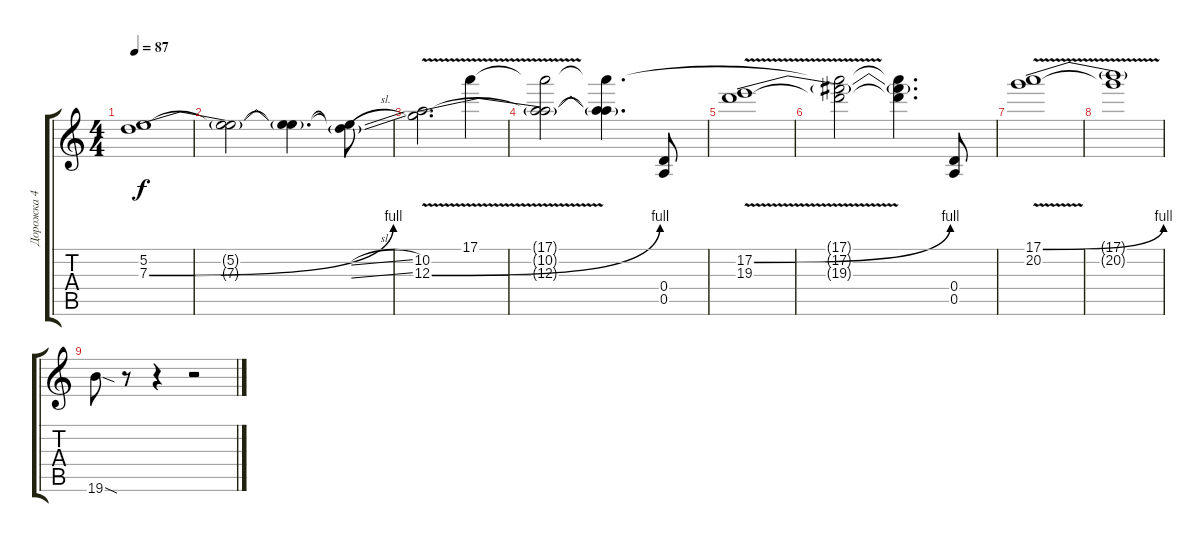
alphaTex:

\track ("Дорожка 4" "Дорожка 4") {instrument distortionguitar}
\staff {score tabs}
\tuning (E4 B3 G3 D3 A2 E2) {hide}
\ts (4 4)
\tempo 87
\clef g2
\ks c
(5.2 7.3{be (bend 0 0 60 4)}).1{dy f} |
(5.2{t} 7.3{t}).2 (5.2{t} 7.3{t}).4{d} (5.2{sl t} 7.3{sl t}).8 |
(10.2{v} 12.3{be (bend 0 0 60 4) v}).2{d} 17.1{v}.4 |
(17.1{t} 10.2{t} 12.3{t}).2 (17.1{t} 10.2{t} 12.3{t}).4{d} (0.4 0.5).8 |
(17.2{be (bend 0 0 60 4) v} 19.3{v}).1 |
(17.1{t} 17.2{t} 19.3{t}).2 (17.1{t} 17.2{t} 19.3{t}).4{d} (0.4 0.5).8 |
(17.1{be (bend 0 0 60 4) v} 20.2).1 |
(17.1{t} 20.2{t}).1 |
19.6{sod}.8 r.8 r.4 r.2
